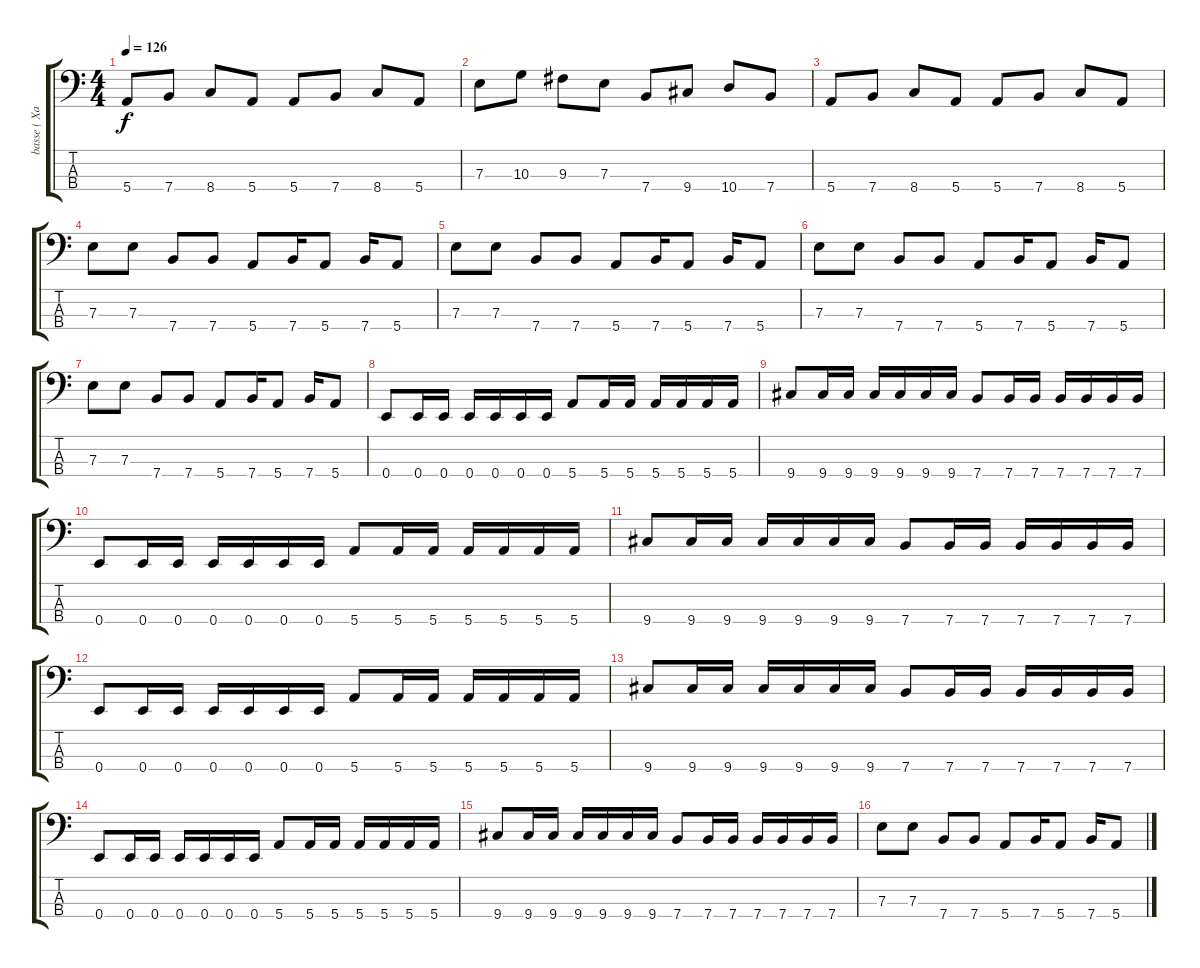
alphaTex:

\track ("basse ( Xavier )" "basse ( Xa") {instrument electricbasspick}
\staff {score tabs}
\tuning (G2 D2 A1 E1) {hide}
\ts (4 4)
\tempo 126
\clef f4
\ks c
5.4.8{dy f} 7.4.8 8.4.8 5.4.8 5.4.8 7.4.8 8.4.8 5.4.8 |
7.3.8 10.3.8 9.3.8 7.3.8 7.4.8 9.4.8 10.4.8 7.4.8 |
5.4.8 7.4.8 8.4.8 5.4.8 5.4.8 7.4.8 8.4.8 5.4.8 |
7.3.8 7.3.8 7.4.8 7.4.8 5.4.8 7.4.16 5.4.8 7.4.16 5.4.8 |
7.3.8 7.3.8 7.4.8 7.4.8 5.4.8 7.4.16 5.4.8 7.4.16 5.4.8 |
7.3.8 7.3.8 7.4.8 7.4.8 5.4.8 7.4.16 5.4.8 7.4.16 5.4.8 |
7.3.8 7.3.8 7.4.8 7.4.8 5.4.8 7.4.16 5.4.8 7.4.16 5.4.8 |
0.4.8 0.4.16 0.4.16 0.4.16 0.4.16 0.4.16 0.4.16 5.4.8 5.4.16 5.4.16 5.4.16 5.4.16 5.4.16 5.4.16 |
9.4.8 9.4.16 9.4.16 9.4.16 9.4.16 9.4.16 9.4.16 7.4.8 7.4.16 7.4.16 7.4.16 7.4.16 7.4.16 7.4.16 |
0.4.8 0.4.16 0.4.16 0.4.16 0.4.16 0.4.16 0.4.16 5.4.8 5.4.16 5.4.16 5.4.16 5.4.16 5.4.16 5.4.16 |
9.4.8 9.4.16 9.4.16 9.4.16 9.4.16 9.4.16 9.4.16 7.4.8 7.4.16 7.4.16 7.4.16 7.4.16 7.4.16 7.4.16 |
0.4.8 0.4.16 0.4.16 0.4.16 0.4.16 0.4.16 0.4.16 5.4.8 5.4.16 5.4.16 5.4.16 5.4.16 5.4.16 5.4.16 |
9.4.8 9.4.16 9.4.16 9.4.16 9.4.16 9.4.16 9.4.16 7.4.8 7.4.16 7.4.16 7.4.16 7.4.16 7.4.16 7.4.16 |
0.4.8 0.4.16 0.4.16 0.4.16 0.4.16 0.4.16 0.4.16 5.4.8 5.4.16 5.4.16 5.4.16 5.4.16 5.4.16 5.4.16 |
9.4.8 9.4.16 9.4.16 9.4.16 9.4.16 9.4.16 9.4.16 7.4.8 7.4.16 7.4.16 7.4.16 7.4.16 7.4.16 7.4.16 |
7.3.8 7.3.8 7.4.8 7.4.8 5.4.8 7.4.16 5.4.8 7.4.16 5.4.8
